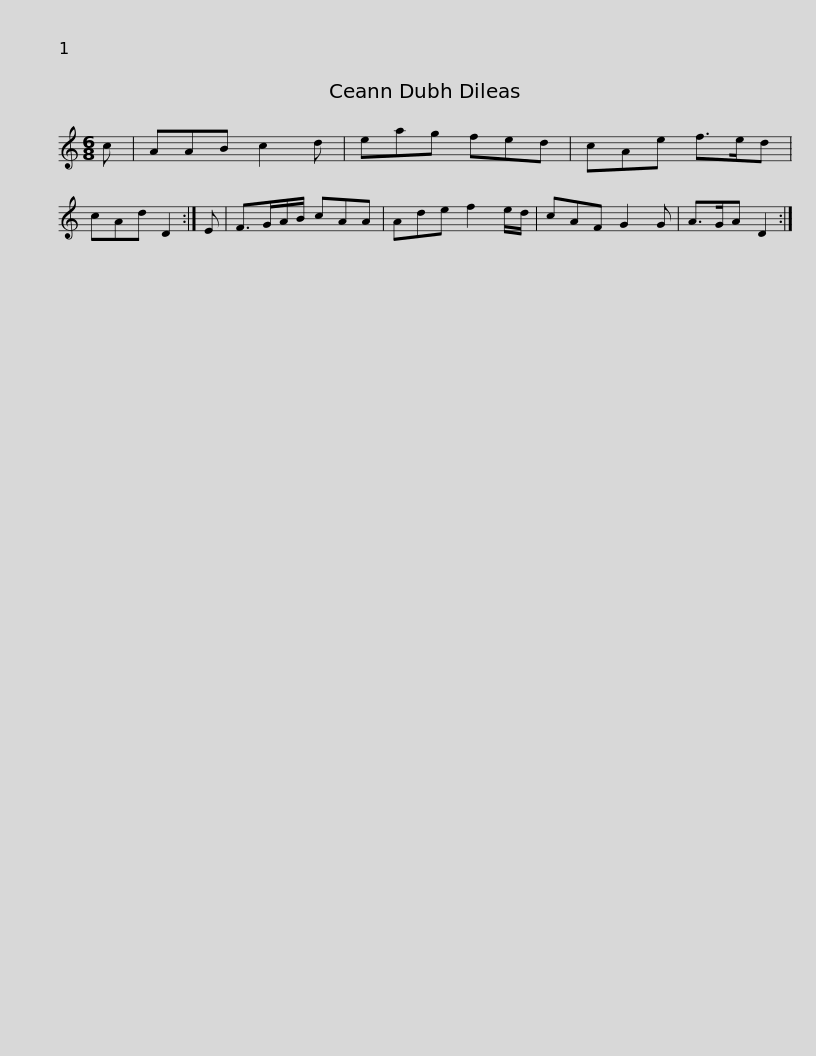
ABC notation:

X:1
L:1/8
M:6/8
I:linebreak $
K:C
V:1 treble
V:1
 c | AAB c2 d | eag fed | cAe f>ed | cAd D2 :| %5
 E | F>GA/B/ cAA | Ade f2 e/d/ | cAF G2 G |$ A>GA D2 :| %10
